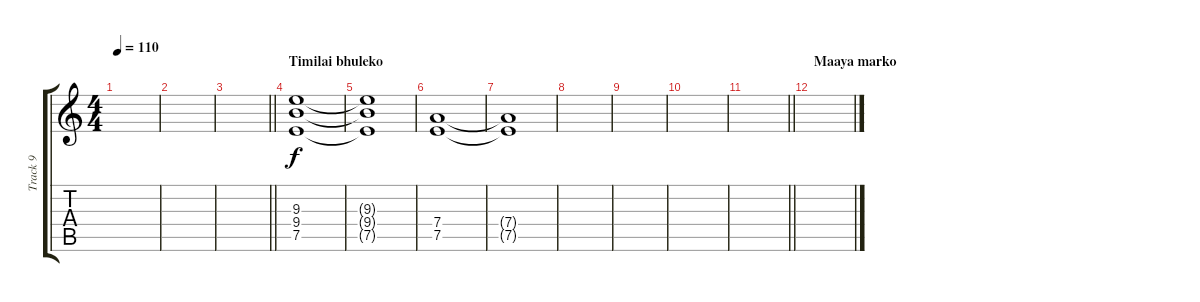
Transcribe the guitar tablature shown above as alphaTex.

\track ("Track 9" "Track 9") {instrument acousticguitarsteel}
\staff {score tabs}
\tuning (E4 B3 G3 D3 A2 E2) {hide}
\ts (4 4)
\tempo 110
\clef g2
\ks c
|
|
\barLineRight lightlight
|
\section ("" "Timilai bhuleko")
(9.3 9.4 7.5).1 |
(9.3{t} 9.4{t} 7.5{t}).1 |
(7.4 7.5).1 |
(7.4{t} 7.5{t}).1 |
|
|
|
\barLineRight lightlight
|
\section ("" "Maaya marko")
